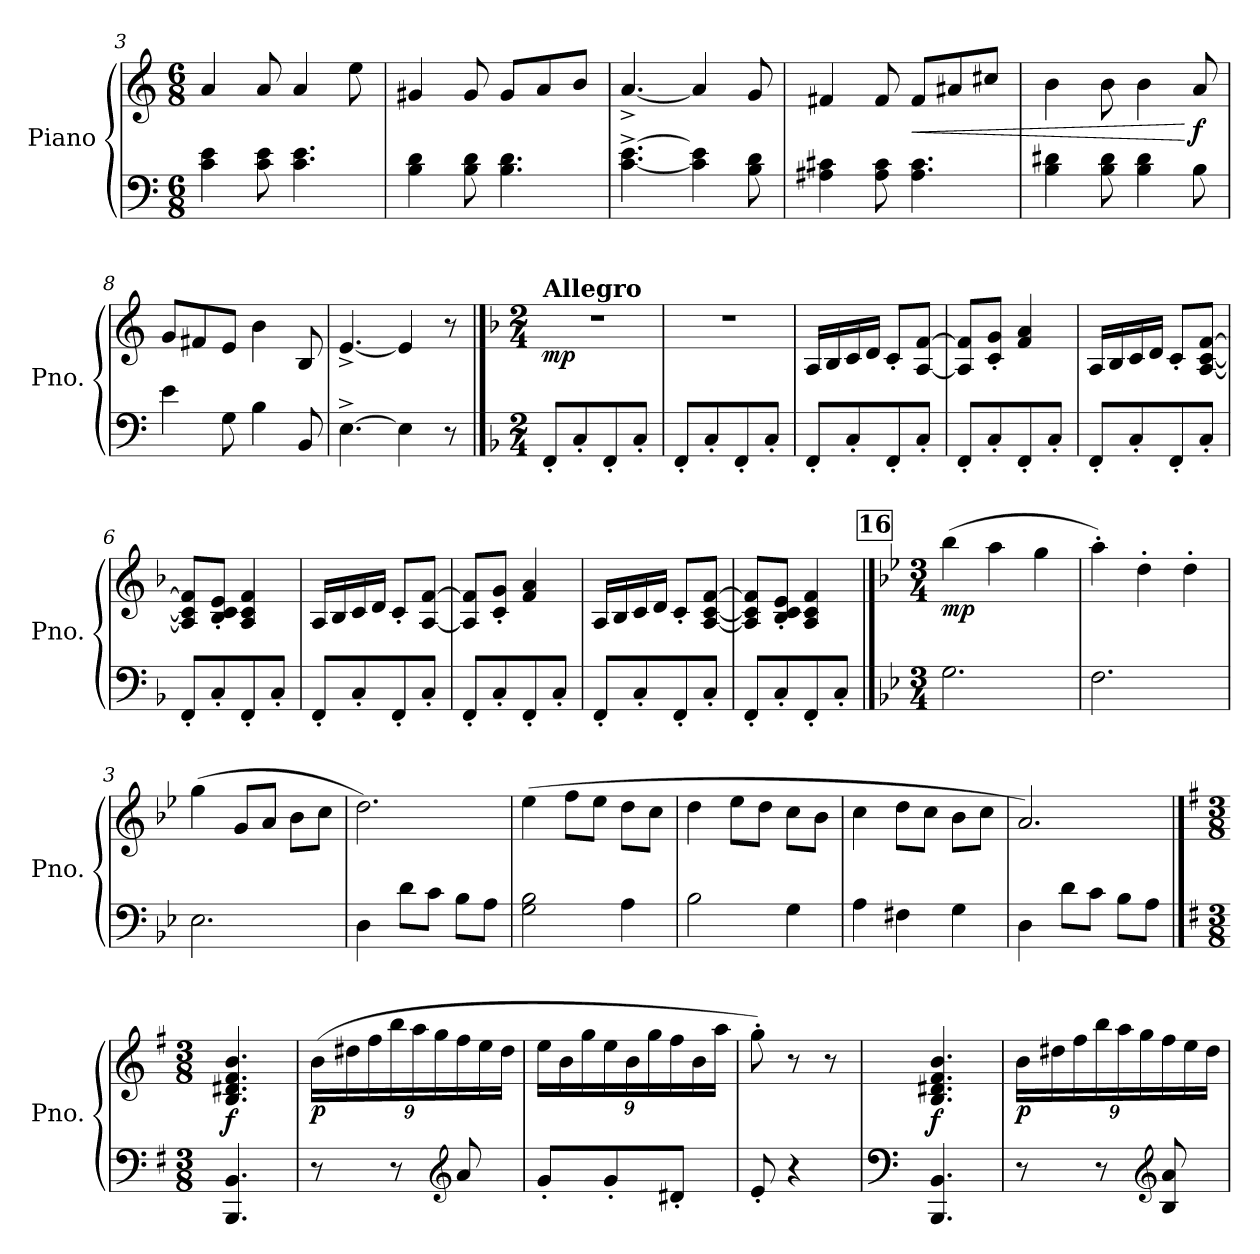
**kern	**kern	**dynam
*part1	*part1	*part1
*staff2	*staff1	*staff1/2
*I"Piano	*	*
*I'Pno.	*	*
*clefF4	*clefG2	*
*k[]	*k[]	*
*M6/8	*M6/8	*
=3	=3	=3
4c\ 4e\	4a/	.
8c\ 8e\	8a/	.
4.c\ 4.e\	4a/	.
.	8ee\	.
=4	=4	=4
4B\ 4d\	4g#X/	.
8B\ 8d\	8g#/	.
4.B\ 4.d\	8g#/L	.
.	8a/	.
.	8b/J	.
=5	=5	=5
[4.c\^ [4.e\^	[4.a^/	.
4c\] 4e\]	4a/]	.
8B\ 8d\	8g/	.
!!LO:LB:g=z
=6	=6	=6
4A#X\ 4c#X\	4f#X/	.
8A#\ 8c#\	8f#/	.
!	!	!LO:HP:b
4.A#\ 4.c#\	8f#/L	<
.	8a#X/	.
.	8cc#X/J	.
=7	=7	=7
4B\ 4d#X\	4b\	.
8B\ 8d#\	8b\	.
4B\ 4d#\	4b\	.
!	!	!LO:DY:n=1:b
8B\	8a/	[ f
=8	=8	=8
4e\	8g/L	.
.	8f#X/	.
8G\	8e/J	.
4B\	4b\	.
8BB/	8B/	.
=9	=9	=9
[4.E^\	[4.e^/	.
4E\]	4e/]	.
8r	8r	.
!!LO:PB:g=z
==1	==1	==1
!!LO:REH:place=s1:a:B:fs=14:t=15
*k[b-]	*k[b-]	*
*M2/4	*M2/4	*
!	!LO:TX:a:B:t=Allegro	!
!	!	!LO:DY:b
8FF'/L	2r	mp
8C'/	.	.
8FF'/	.	.
8C'/J	.	.
=2	=2	=2
8FF'/L	2r	.
8C'/	.	.
8FF'/	.	.
8C'/J	.	.
=3	=3	=3
8FF'/L	16A/LL	.
.	16B-/	.
8C'/	16c/	.
.	16d/JJ	.
8FF'/	8c'/L	.
8C'/J	[8A/ [8f/J	.
=4	=4	=4
8FF'/L	8A/] 8f/]L	.
8C'/	8c/' 8g/'J	.
8FF'/	4f/ 4a/	.
8C'/J	.	.
=5	=5	=5
8FF'/L	16A/LL	.
.	16B-/	.
8C'/	16c/	.
.	16d/JJ	.
8FF'/	8c'/L	.
8C'/J	[8A/ [8c/ [8f/J	.
=6	=6	=6
8FF'/L	8A/] 8c/] 8f/]L	.
8C'/	8B-/' 8c/' 8e/'J	.
8FF'/	4A/ 4c/ 4f/	.
8C'/J	.	.
!!LO:LB:g=z
=7	=7	=7
8FF'/L	16A/LL	.
.	16B-/	.
8C'/	16c/	.
.	16d/JJ	.
8FF'/	8c'/L	.
8C'/J	[8A/ [8f/J	.
=8	=8	=8
8FF'/L	8A/] 8f/]L	.
8C'/	8c/' 8g/'J	.
8FF'/	4f/ 4a/	.
8C'/J	.	.
=9	=9	=9
8FF'/L	16A/LL	.
.	16B-/	.
8C'/	16c/	.
.	16d/JJ	.
8FF'/	8c'/L	.
8C'/J	[8A/ [8c/ [8f/J	.
=10	=10	=10
8FF'/L	8A/] 8c/] 8f/]L	.
8C'/	8B-/' 8c/' 8e/'J	.
8FF'/	4A/ 4c/ 4f/	.
8C'/J	.	.
!!LO:LB:g=z
!!LO:REH:place=s1:a:B:fs=14:t=16
==1	==1	==1
*k[b-e-]	*k[b-e-]	*
*M3/4	*M3/4	*
!	!	!LO:DY:b
2.G\	(>4bb-\	mp
.	4aa\	.
.	4gg\	.
=2	=2	=2
2.F\	4aa'\)	.
.	4dd'\	.
.	4dd'\	.
=3	=3	=3
2.E-\	(>4gg\	.
.	8g/L	.
.	8a/J	.
.	8b-\L	.
.	8cc\J	.
=4	=4	=4
4D\	2.dd\)	.
8d\L	.	.
8c\J	.	.
8B-\L	.	.
8A\J	.	.
=5	=5	=5
2G\ 2B-\	(>4ee-\	.
.	8ff\L	.
.	8ee-\J	.
4A\	8dd\L	.
.	8cc\J	.
=6	=6	=6
2B-\	4dd\	.
.	8ee-\L	.
.	8dd\J	.
4G\	8cc\L	.
.	8b-\J	.
=7	=7	=7
4A\	4cc\	.
4F#X\	8dd\L	.
.	8cc\J	.
4G\	8b-\L	.
.	8cc\J	.
=8	=8	=8
4D\	2.a/)	.
8d\L	.	.
8c\J	.	.
8B-\L	.	.
8A\J	.	.
!!LO:LB:g=z
==1	==1	==1
!!LO:REH:place=s1:a:B:fs=14:t=17
*k[f#]	*k[f#]	*
*M3/8	*M3/8	*
*	*MM129	*
!	!	!LO:DY:b
4.BBB/ 4.BB/	4.B/ 4.d#X/ 4.f#/ 4.b/	f
=2	=2	=2
*	*Xbrackettup	*
!	!	!LO:DY:b
8r	(>24b\LL	p
.	24dd#X\	.
.	24ff#\	.
8r	24bb\	.
.	24aa\	.
.	24gg\	.
*clefG2	*	*
8a/	24ff#\	.
.	24ee\	.
.	24dd#\JJ	.
=3	=3	=3
8g'/L	24ee\LL	.
.	24b\	.
.	24gg\	.
8g'/	24ee\	.
.	24b\	.
.	24gg\	.
8d#X'/J	24ff#\	.
.	24b\	.
.	24aa\JJ	.
=4	=4	=4
8e'/	8gg'\)	.
4r	8r	.
.	8r	.
=5	=5	=5
*clefF4	*	*
!	!	!LO:DY:b
4.BBB/ 4.BB/	4.B/ 4.d#X/ 4.f#/ 4.b/	f
=6	=6	=6
!	!	!LO:DY:b
8r	24b\LL	p
.	24dd#X\	.
.	24ff#\	.
8r	24bb\	.
.	24aa\	.
.	24gg\	.
*clefG2	*	*
8B/ 8a/	24ff#\	.
.	24ee\	.
.	24dd#\JJ	.
=	=	=
*-	*-	*-
